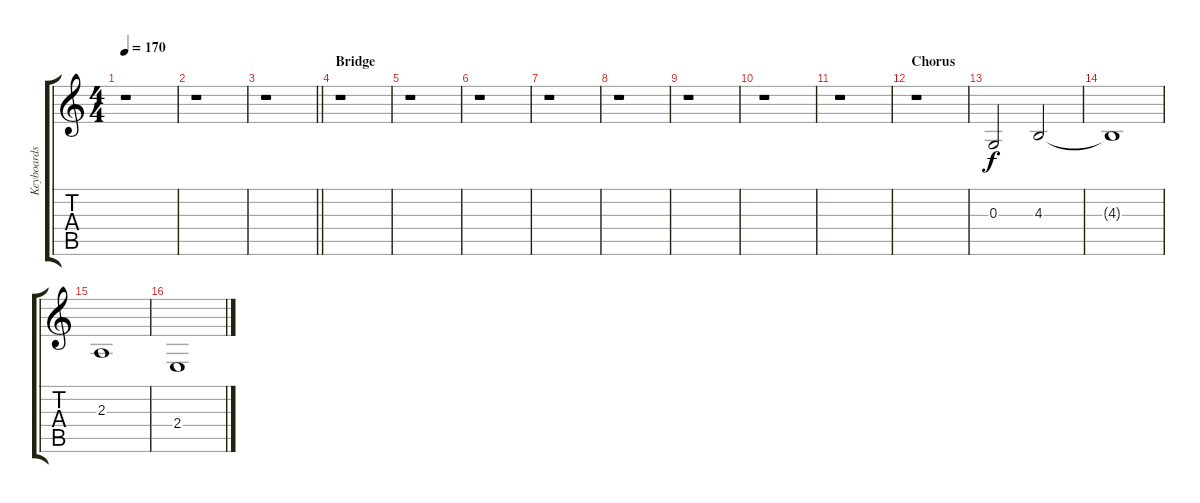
\track ("Keyboards 1" "Keyboards ") {instrument stringensemble1}
\staff {score tabs}
\tuning (E4 B3 G3 D3 A2 E2) {hide}
\ts (4 4)
\tempo 170
\clef g2
\ks c
r.1{dy f} |
r.1 |
\barLineRight lightlight
r.1 |
\section ("" "Bridge")
r.1 |
r.1 |
r.1 |
r.1 |
r.1 |
r.1 |
r.1 |
r.1 |
\section ("" "Chorus")
r.1 |
0.3.2 4.3.2 |
4.3{t}.1 |
2.3.1 |
2.4.1
